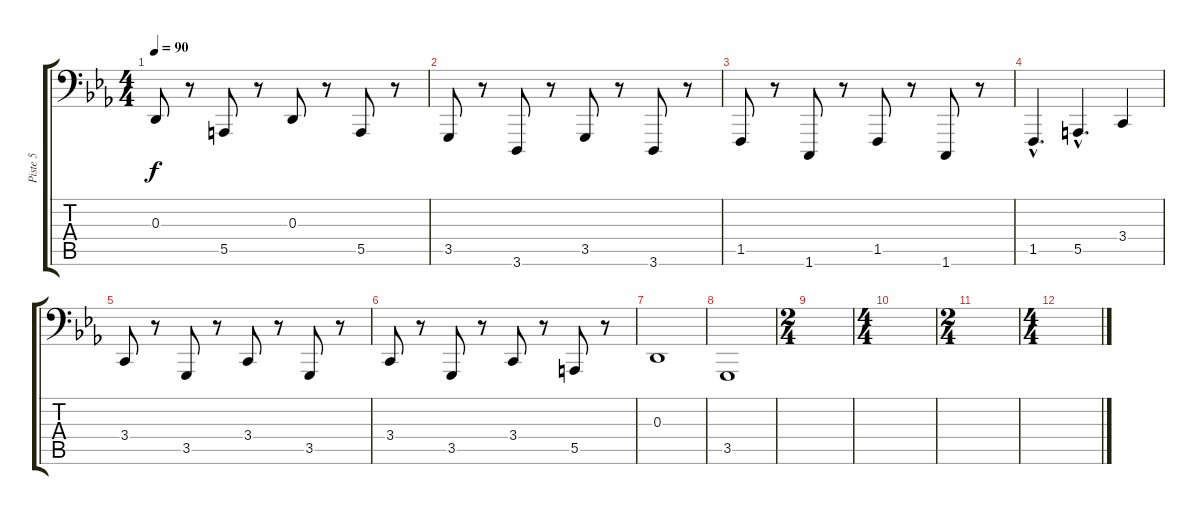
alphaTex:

\track ("Piste 5" "Piste 5") {instrument tuba}
\staff {score tabs}
\tuning (C3 G2 D2 A1 E1 B0) {hide}
\ts (4 4)
\tempo 90
\clef f4
\ks eb
0.3.8{dy f} r.8 5.5.8 r.8 0.3.8 r.8 5.5.8 r.8 |
3.5.8 r.8 3.6.8 r.8 3.5.8 r.8 3.6.8 r.8 |
1.5.8 r.8 1.6.8 r.8 1.5.8 r.8 1.6.8 r.8 |
1.5{hac}.4{d} 5.5{hac}.4{d} 3.4.4 |
3.4.8 r.8 3.5.8 r.8 3.4.8 r.8 3.5.8 r.8 |
3.4.8 r.8 3.5.8 r.8 3.4.8 r.8 5.5.8 r.8 |
0.3.1 |
3.5.1 |
\ts (2 4)
|
\ts (4 4)
|
\ts (2 4)
|
\ts (4 4)
